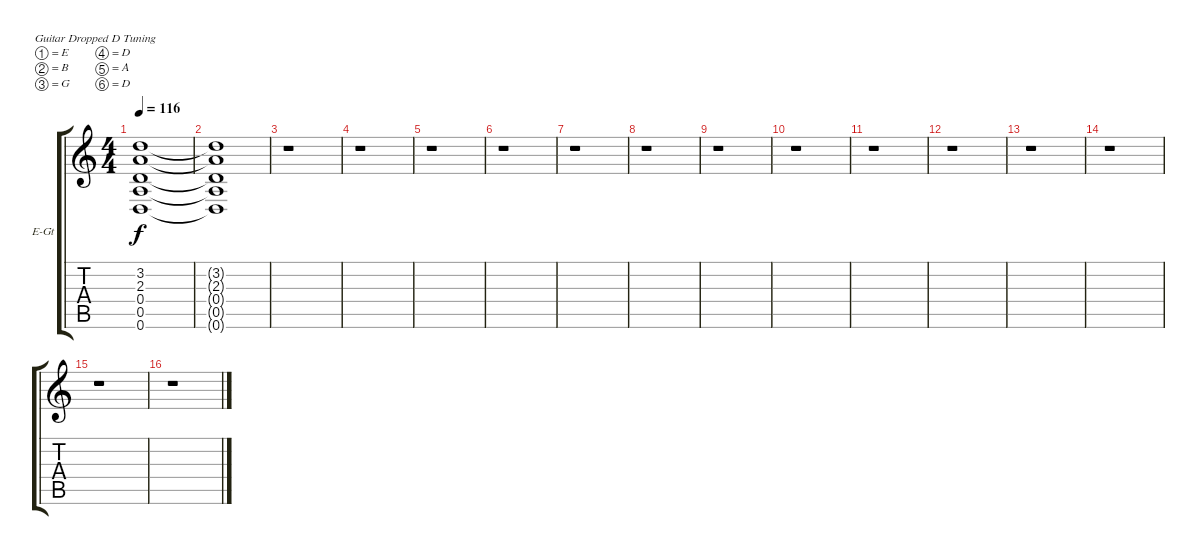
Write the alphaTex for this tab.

\bracketExtendMode groupsimilarinstruments
\firstSystemTrackNameOrientation horizontal
\otherSystemsTrackNameOrientation horizontal
\track ("Guitar 3" "E-Gt") {instrument overdrivenguitar}
\staff {score tabs}
\tuning (E4 B3 G3 D3 A2 D2)
\ts (4 4)
\tempo 116
\clef g2
\ks c
(3.2{t} 2.3{t} 0.4{t} 0.5{t} 0.6{t}).1{dy f} |
(3.2{t} 2.3{t} 0.4{t} 0.5{t} 0.6{t}).1 |
r.1 |
r.1 |
r.1 |
r.1 |
r.1 |
r.1 |
r.1 |
r.1 |
r.1 |
r.1 |
r.1 |
r.1 |
r.1 |
r.1
